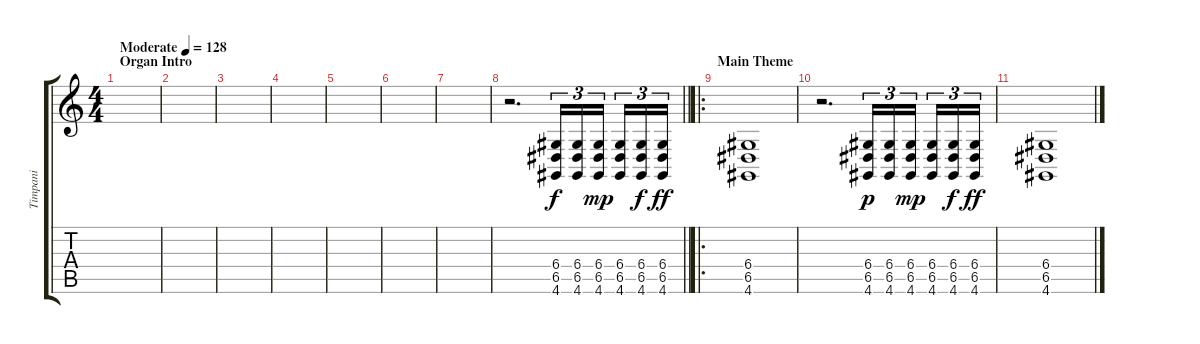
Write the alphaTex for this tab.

\track ("Timpani" "Timpani") {instrument timpani}
\staff {score tabs}
\tuning (E4 B3 G3 D3 A2 E2) {hide}
\ts (4 4)
\section ("" "Organ Intro")
\tempo (128 "Moderate")
\clef g2
\ks c
|
|
|
|
|
|
|
\barLineRight lightlight
r.2{d} (6.4 6.5 4.6).16{tu (3 2)} (6.4 6.5 4.6).16{tu (3 2)} (6.4 6.5 4.6).16{tu (3 2) dy mp beam splitsecondary} (6.4 6.5 4.6).16{tu (3 2)} (6.4 6.5 4.6).16{tu (3 2) dy f} (6.4 6.5 4.6).16{tu (3 2) dy ff} |
\ro
\section ("" "Main Theme")
(6.4 6.5 4.6).1 |
r.2{d} (6.4 6.5 4.6).16{tu (3 2) dy p} (6.4 6.5 4.6).16{tu (3 2)} (6.4 6.5 4.6).16{tu (3 2) dy mp beam splitsecondary} (6.4 6.5 4.6).16{tu (3 2)} (6.4 6.5 4.6).16{tu (3 2) dy f} (6.4 6.5 4.6).16{tu (3 2) dy ff} |
(6.4 6.5 4.6).1
